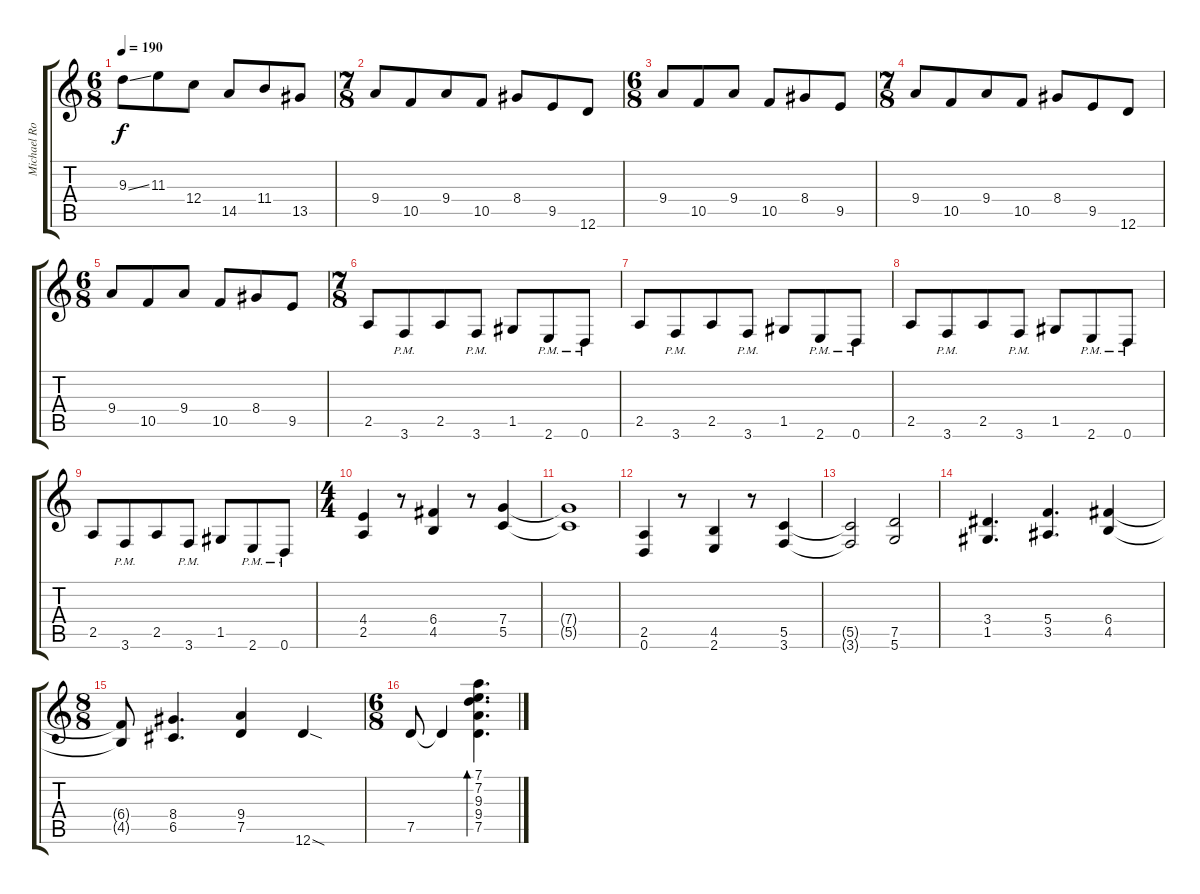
\track ("Michael Romeo - Guitar " "Michael Ro") {instrument overdrivenguitar}
\staff {score tabs}
\tuning (D4 A3 F3 C3 G2 D2) {hide}
\ts (6 8)
\tempo 190
\clef g2
\ks c
9.3{ss}.8{dy f} 11.3.8 12.4.8 14.5.8 11.4.8 13.5.8 |
\ts (7 8)
9.4.8 10.5.8 9.4.8 10.5.8 8.4.8 9.5.8 12.6.8 |
\ts (6 8)
9.4.8 10.5.8 9.4.8 10.5.8 8.4.8 9.5.8 |
\ts (7 8)
9.4.8 10.5.8 9.4.8 10.5.8 8.4.8 9.5.8 12.6.8 |
\ts (6 8)
9.4.8 10.5.8 9.4.8 10.5.8 8.4.8 9.5.8 |
\ts (7 8)
2.5.8 3.6{pm}.8 2.5.8 3.6{pm}.8 1.5.8 2.6{pm}.8 0.6{pm}.8 |
2.5.8 3.6{pm}.8 2.5.8 3.6{pm}.8 1.5.8 2.6{pm}.8 0.6{pm}.8 |
2.5.8 3.6{pm}.8 2.5.8 3.6{pm}.8 1.5.8 2.6{pm}.8 0.6{pm}.8 |
2.5.8 3.6{pm}.8 2.5.8 3.6{pm}.8 1.5.8 2.6{pm}.8 0.6{pm}.8 |
\ts (4 4)
(4.4 2.5).4 r.8 (6.4 4.5).4 r.8 (7.4 5.5).4 |
(7.4{t} 5.5{t}).1 |
(2.5 0.6).4 r.8 (4.5 2.6).4 r.8 (5.5 3.6).4 |
(5.5{t} 3.6{t}).2 (7.5 5.6).2 |
(3.4 1.5).4{d} (5.4 3.5).4{d} (6.4 4.5).4 |
\ts (8 8)
(6.4{t} 4.5{t}).8 (8.4 6.5).4{d} (9.4 7.5).4 12.6{sod}.4 |
\ts (6 8)
7.5.8 7.5{t}.4 (7.1 7.2 9.3 9.4 7.5).4{d bd 240}
